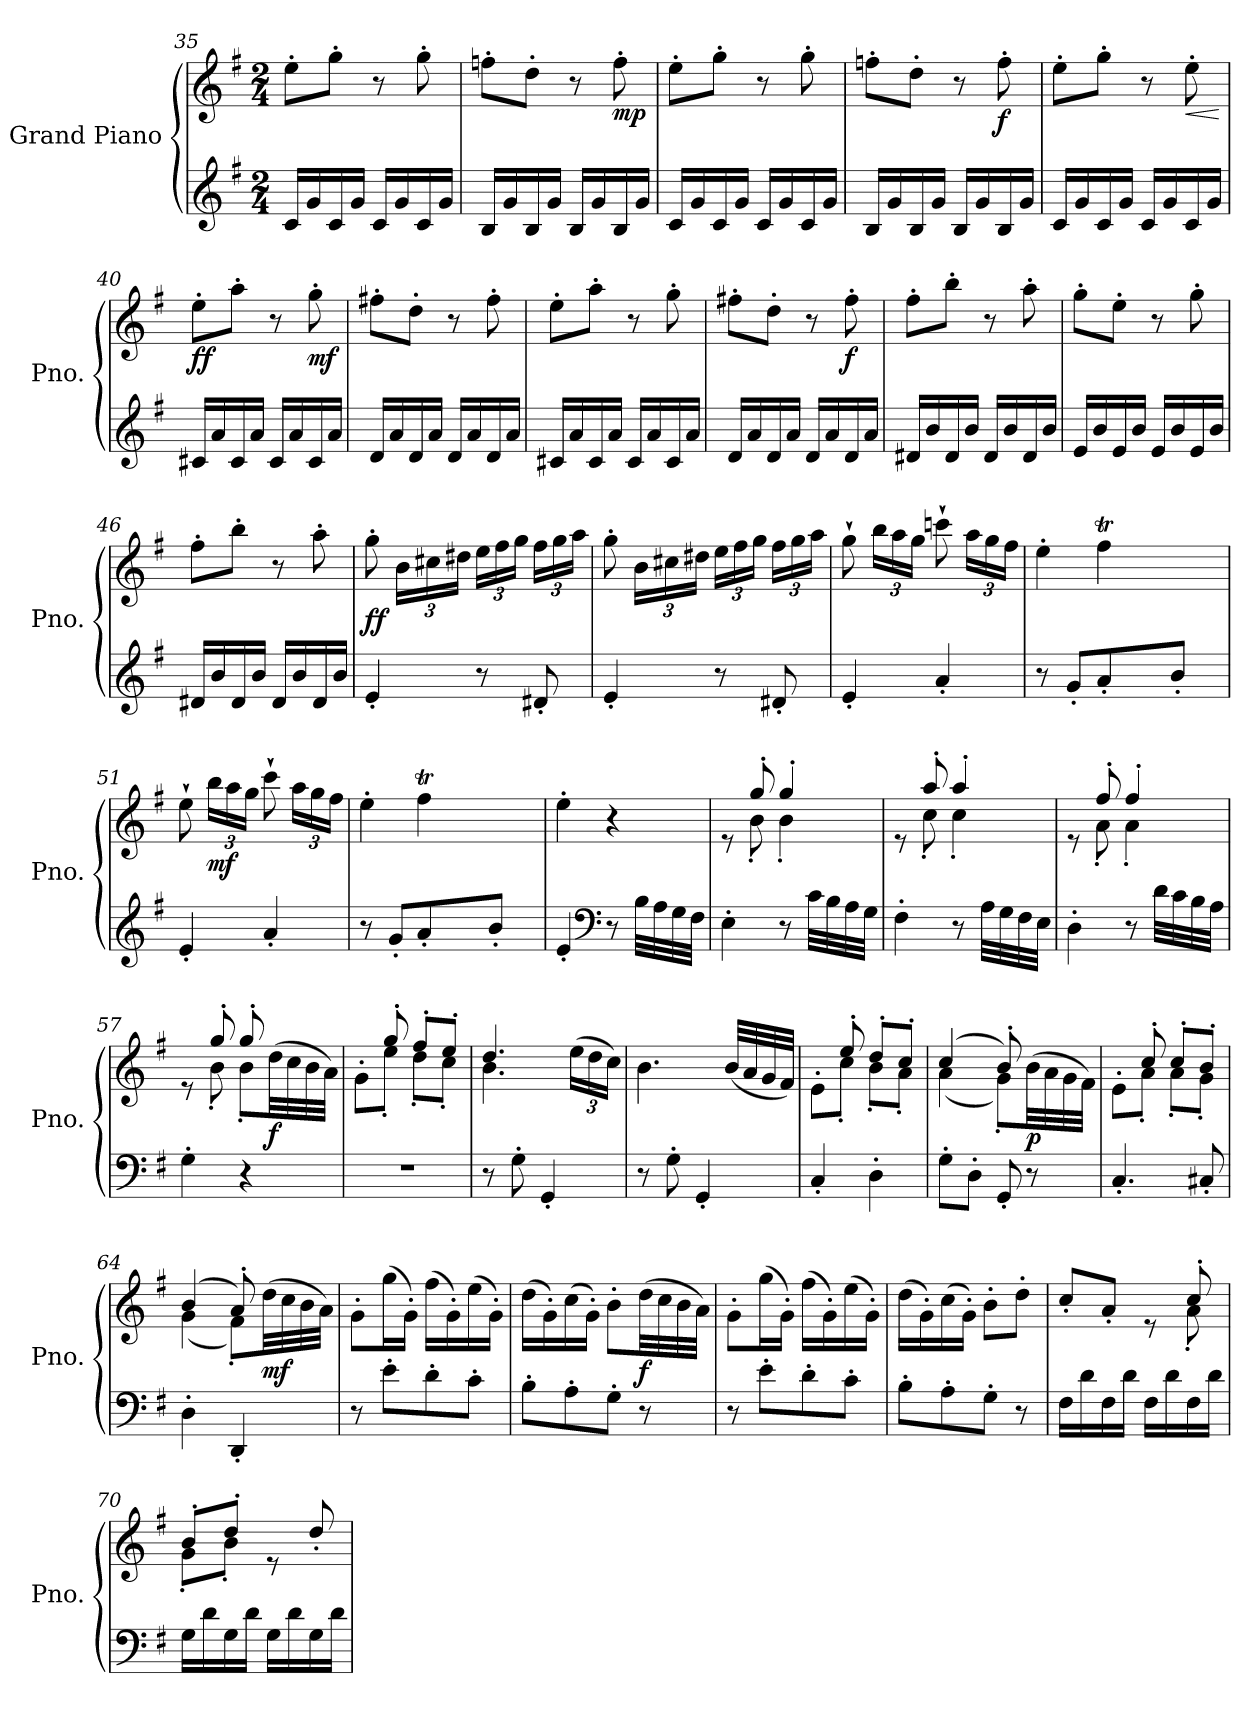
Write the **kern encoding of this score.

**kern	**kern	**dynam
*part1	*part1	*part1
*staff2	*staff1	*staff1/2
*I"Grand Piano	*	*
*I'Pno.	*	*
!!LO:LB:g=z
*clefG2	*clefG2	*
*k[f#]	*k[f#]	*
*M2/4	*M2/4	*
=35	=35	=35
16c/LL	8ee'\L	.
16g/	.	.
16c/	8gg'\J	.
16g/JJ	.	.
16c/LL	8r	.
16g/	.	.
16c/	8gg'\	.
16g/JJ	.	.
=36	=36	=36
16B/LL	8ffn'\L	.
16g/	.	.
16B/	8dd'\J	.
16g/JJ	.	.
16B/LL	8r	.
16g/	.	.
!	!	!LO:DY:b
16B/	8ff'\	mp
16g/JJ	.	.
=37	=37	=37
16c/LL	8ee'\L	.
16g/	.	.
16c/	8gg'\J	.
16g/JJ	.	.
16c/LL	8r	.
16g/	.	.
16c/	8gg'\	.
16g/JJ	.	.
=38	=38	=38
16B/LL	8ffn'\L	.
16g/	.	.
16B/	8dd'\J	.
16g/JJ	.	.
16B/LL	8r	.
16g/	.	.
!	!	!LO:DY:b
16B/	8ff'\	f
16g/JJ	.	.
=39	=39	=39
16c/LL	8ee'\L	.
16g/	.	.
16c/	8gg'\J	.
16g/JJ	.	.
16c/LL	8r	.
16g/	.	.
!	!	!LO:HP:b
16c/	8ee'\	<
16g/JJ	.	.
.	.	[
!!LO:LB:g=z
=40	=40	=40
!	!	!LO:DY:b
16c#X/LL	8ee'\L	ff
16a/	.	.
16c#/	8aa'\J	.
16a/JJ	.	.
16c#/LL	8r	.
16a/	.	.
!	!	!LO:DY:b
16c#/	8gg'\	mf
16a/JJ	.	.
=41	=41	=41
16d/LL	8ff#X'\L	.
16a/	.	.
16d/	8dd'\J	.
16a/JJ	.	.
16d/LL	8r	.
16a/	.	.
16d/	8ff#'\	.
16a/JJ	.	.
=42	=42	=42
16c#X/LL	8ee'\L	.
16a/	.	.
16c#/	8aa'\J	.
16a/JJ	.	.
16c#/LL	8r	.
16a/	.	.
16c#/	8gg'\	.
16a/JJ	.	.
=43	=43	=43
16d/LL	8ff#X'\L	.
16a/	.	.
16d/	8dd'\J	.
16a/JJ	.	.
16d/LL	8r	.
16a/	.	.
!	!	!LO:DY:b
16d/	8ff#'\	f
16a/JJ	.	.
=44	=44	=44
16d#X/LL	8ff#'\L	.
16b/	.	.
16d#/	8bb'\J	.
16b/JJ	.	.
16d#/LL	8r	.
16b/	.	.
16d#/	8aa'\	.
16b/JJ	.	.
!!LO:LB:g=z
=45	=45	=45
16e/LL	8gg'\L	.
16b/	.	.
16e/	8ee'\J	.
16b/JJ	.	.
16e/LL	8r	.
16b/	.	.
16e/	8gg'\	.
16b/JJ	.	.
=46	=46	=46
16d#X/LL	8ff#'\L	.
16b/	.	.
16d#/	8bb'\J	.
16b/JJ	.	.
16d#/LL	8r	.
16b/	.	.
16d#/	8aa'\	.
16b/JJ	.	.
=47	=47	=47
!	!	!LO:DY:b
4e'/	8gg'\	ff
*	*Xbrackettup	*
.	24b\LL	.
.	24cc#X\	.
.	24dd#X\JJ	.
8r	24ee\LL	.
.	24ff#\	.
.	24gg\JJ	.
8d#X'/	24ff#\LL	.
.	24gg\	.
.	24aa\JJ	.
=48	=48	=48
4e'/	8gg'\	.
.	24b\LL	.
.	24cc#X\	.
.	24dd#X\JJ	.
8r	24ee\LL	.
.	24ff#\	.
.	24gg\JJ	.
8d#X'/	24ff#\LL	.
.	24gg\	.
.	24aa\JJ	.
!!LO:LB:g=z
=49	=49	=49
4e'/	8gg`\	.
.	24bb\LL	.
.	24aa\	.
.	24gg\JJ	.
4a'/	8cccn`\	.
.	24aa\LL	.
.	24gg\	.
.	24ff#\JJ	.
=50	=50	=50
*	*^	*
8r	4ee'\	4ryy	.
8g'/L	.	.	.
*	*	*Xtuplet	*
8a'/	4ff#t\	24gg!LLyy	.
.	.	24ff#!yy	.
.	.	24gg!yy	.
8b'/J	.	24ff#!yy	.
.	.	24gg!yy	.
.	.	24ff#!JJyy	.
*	*v	*v	*
=51	=51	=51
4e'/	8ee`\	.
*	*tuplet	*
!	!	!LO:DY:b
.	24bb\LL	mf
.	24aa\	.
.	24gg\JJ	.
4a'/	8ccc`\	.
.	24aa\LL	.
.	24gg\	.
.	24ff#\JJ	.
=52	=52	=52
*	*^	*
8r	4ee'\	4ryy	.
8g'/L	.	.	.
*	*	*Xtuplet	*
8a'/	4ff#t\	24gg!LLyy	.
.	.	24ff#!yy	.
.	.	24gg!yy	.
8b'/J	.	24ff#!yy	.
.	.	24gg!yy	.
.	.	24ff#!JJyy	.
*	*v	*v	*
=53	=53	=53
4e'/	4ee'\	.
*clefF4	*	*
8r	4r	.
32B\LLL	.	.
32A\	.	.
32G\	.	.
32F#\JJJ	.	.
!!LO:PB:g=z
=54	=54	=54
*	*^	*
4E'\	8re	8ryy	.
.	8gg'/	8b'\	.
8r	4gg'/	4b'\	.
32c\LLL	.	.	.
32B\	.	.	.
32A\	.	.	.
32G\JJJ	.	.	.
=55	=55	=55	=55
4F#'\	8re	8ryy	.
.	8aa'/	8cc'\	.
8r	4aa'/	4cc'\	.
32A\LLL	.	.	.
32G\	.	.	.
32F#\	.	.	.
32E\JJJ	.	.	.
=56	=56	=56	=56
4D'\	8re	8ryy	.
.	8ff#'/	8a'\	.
8r	4ff#'/	4a'\	.
32d\LLL	.	.	.
32c\	.	.	.
32B\	.	.	.
32A\JJJ	.	.	.
=57	=57	=57	=57
4G'\	8re	8ryy	.
.	8gg'/	8b'\	.
4r	8gg'/	8b'\L	.
!	!	!	!LO:DY:b
.	8ryy	(>32dd\LL	f
.	.	32cc\	.
.	.	32b\	.
.	.	32a\JJJ)	.
=58	=58	=58	=58
2r	8ryy	8g'\L	.
.	8gg'/	8ee'\J	.
.	8ff#'/L	8dd'\L	.
.	8ee'/J	8cc'\J	.
=59	=59	=59	=59
8r	4.dd/	4.b\	.
8G'\	.	.	.
4GG'/	.	.	.
*	*tuplet	*	*
.	(>24ee\LL	8ryy	.
.	24dd\	.	.
.	24cc\JJ)	.	.
*	*v	*v	*
!!LO:LB:g=z
=60	=60	=60
8r	4.b\	.
8G'\	.	.
4GG'/	.	.
.	(32b/LLL	.
.	32a/	.
.	32g/	.
.	32f#/JJJ)	.
=61	=61	=61
*	*^	*
4C'/	8ryy	8e'\L	.
.	8ee'/	8cc'\J	.
4D'\	8dd'/L	8b'\L	.
.	8cc'/J	8a'\J	.
=62	=62	=62	=62
8G'\L	(4cc/	(4a\	.
8D'\J	.	.	.
8GG'/	8b'/)	8g'\L)	.
!	!	!	!LO:DY:b
8r	8ryy	(>32b\LL	p
.	.	32a\	.
.	.	32g\	.
.	.	32f#\JJJ)	.
=63	=63	=63	=63
4.C'/	8ryy	8e'\L	.
.	8cc'/	8a'\J	.
.	8cc'/L	8a'\L	.
8C#X'/	8b'/J	8g'\J	.
=64	=64	=64	=64
4D'\	(4b/	(4g\	.
4DD'/	8a'/)	8f#'\L)	.
!	!	!	!LO:DY:b
.	8ryy	(>32dd\LL	mf
.	.	32cc\	.
.	.	32b\	.
.	.	32a\JJJ)	.
*	*v	*v	*
=65	=65	=65
8r	8g'\L	.
8e'\L	(16gg\L	.
.	16g'\JJ)	.
8d'\	(16ff#\LL	.
.	16g'\)	.
8c'\J	(16ee\	.
.	16g'\JJ)	.
!!LO:LB:g=z
=66	=66	=66
8B'\L	(16dd\LL	.
.	16g'\)	.
8A'\	(16cc\	.
.	16g'\JJ)	.
8G'\J	8b'\L	.
!	!	!LO:DY:b
8r	(32dd\LL	f
.	32cc\	.
.	32b\	.
.	32a\JJJ)	.
=67	=67	=67
8r	8g'\L	.
8e'\L	(16gg\L	.
.	16g'\JJ)	.
8d'\	(16ff#\LL	.
.	16g'\)	.
8c'\J	(16ee\	.
.	16g'\JJ)	.
=68	=68	=68
8B'\L	(16dd\LL	.
.	16g'\)	.
8A'\	(16cc\	.
.	16g'\JJ)	.
8G'\J	8b'\L	.
8r	8dd'\J	.
=69	=69	=69
*	*^	*
16F#\LL	8cc'/L	4.ryy	.
16d\	.	.	.
16F#\	8a'/J	.	.
16d\JJ	.	.	.
16F#\LL	8re	.	.
16d\	.	.	.
16F#\	8cc'/	8a'\	.
16d\JJ	.	.	.
=70	=70	=70	=70
16G\LL	8b'/L	8g'\L	.
16d\	.	.	.
16G\	8dd'/J	8b'\J	.
16d\JJ	.	.	.
16G\LL	8re	4ryy	.
16d\	.	.	.
16G\	8dd'/	.	.
16d\JJ	.	.	.
*	*v	*v	*
=	=	=
*-	*-	*-
